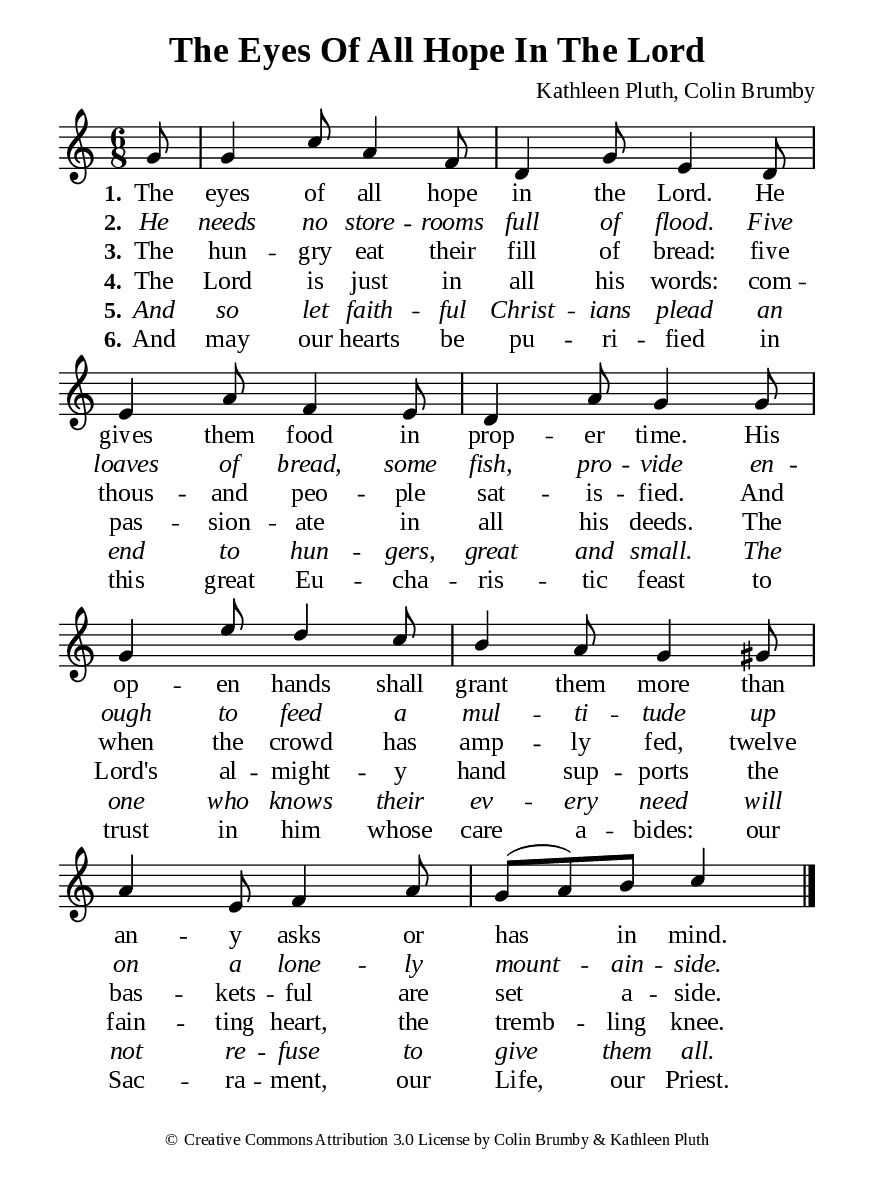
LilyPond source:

\version "2.18.2"

\header {
  title = "The Eyes Of All Hope In The Lord"
  composer = "Kathleen Pluth, Colin Brumby"
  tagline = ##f
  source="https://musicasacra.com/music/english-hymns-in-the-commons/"
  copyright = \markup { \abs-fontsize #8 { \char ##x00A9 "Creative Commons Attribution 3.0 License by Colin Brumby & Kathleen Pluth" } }
}

global= {
  \key c \major
  \time 6/8
  \override Score.BarNumber.break-visibility = ##(#f #f #f)
  \override Lyrics.LyricSpace.minimum-distance = #3.0
}

\paper {
  #(set-paper-size "a5")
  top-margin = 10\mm
  bottom-margin = 10\mm
  left-margin = 10\mm
  right-margin = 10\mm
  indent = #0
  #(define fonts
	 (make-pango-font-tree "Liberation Serif"
	 		       "Liberation Serif"
			       "Liberation Serif"
			       (/ 20 20)))
}

printItalic = \with {
  \override LyricText.font-shape = #'italic
}

% Verse music
musicVerseSoprano = \relative c'' {
                    \partial 8 g8 |
  %{	01	%} g4 c8 a4 f8 |
  %{	02	%} d4 g8 e4 d8 |
  %{	03	%} e4 a8 f4 e8 |
  %{	04	%} d4 a'8 g4 g8 |
  %{	05	%} g4 e'8 d4 c8 |
  %{	06	%} b4 a8 g4 gis8 |
  %{	07	%} a4 e8 f4 a8 |
  %{	08	%} g8 (a) b c4 \bar "|."
}

% Verse lyrics
verseOne = \lyricmode {
  \set stanza = #"1."
  The eyes of all hope in the Lord.
  He gives them food in prop -- er time.
  His op -- en hands shall grant them more than an -- y asks or has in mind.
}

verseTwo = \lyricmode {
  \set stanza = #"2."
  He needs no store -- rooms full of flood.
  Five loaves of bread, some fish,
  pro -- vide en -- ough to feed a mul -- ti -- tude up on a lone -- ly mount -- ain -- side.
}

verseThree = \lyricmode {
  \set stanza = #"3."
  The hun -- gry eat their fill of bread:
  five thous -- and peo -- ple sat -- is -- fied.
  And when the crowd has amp -- ly fed, twelve bas -- kets -- ful are set a -- side.
}

verseFour = \lyricmode {
  \set stanza = #"4."
  The Lord is just in all his words:
  com -- pas -- sion -- ate in all his deeds.
  The Lord's al -- might -- y hand sup -- ports the fain -- ting heart,
  the tremb -- ling knee.
}

verseFive = \lyricmode {
  \set stanza = #"5."
  And so let faith -- ful Christ -- ians plead an end to hun -- gers,
  great and small.
  The one who knows their ev -- ery need will not re -- fuse to give them all.
}

verseSix = \lyricmode {
  \set stanza = #"6."
  And may our hearts be pu -- ri -- fied in this great Eu -- cha -- ris -- tic feast
  to trust in him whose care a -- bides:
  our Sac -- ra -- ment, our Life, our Priest.
}

% Layout
\score {
    \new ChoirStaff <<
      \new Staff <<
        \clef "treble"
        \new Voice = "sopranos" { \global \stemUp \slurUp \musicVerseSoprano }
      >>
      \new Lyrics \lyricsto sopranos \verseOne
      \new Lyrics \printItalic \lyricsto sopranos \verseTwo
      \new Lyrics \lyricsto sopranos \verseThree
      \new Lyrics \lyricsto sopranos \verseFour
      \new Lyrics \printItalic \lyricsto sopranos \verseFive
      \new Lyrics \lyricsto sopranos \verseSix
    >>
}
